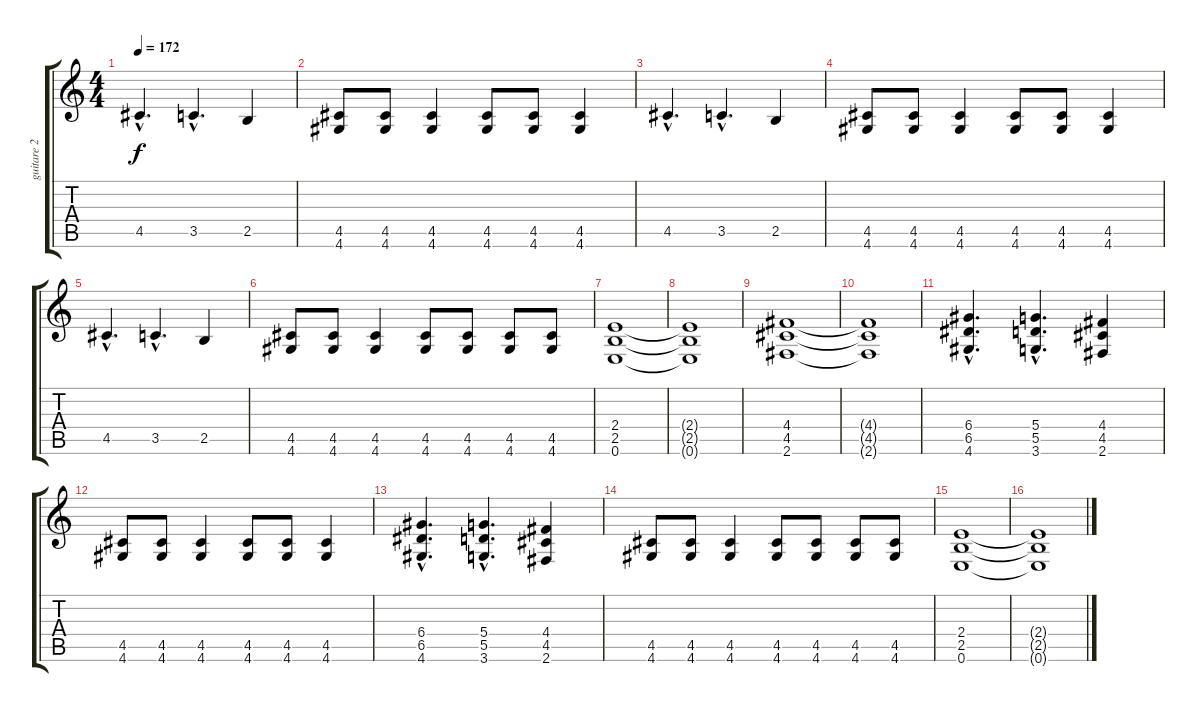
\track ("guitare 2" "guitare 2") {instrument distortionguitar}
\staff {score tabs}
\tuning (E4 B3 G3 D3 A2 E2) {hide}
\ts (4 4)
\tempo 172
\clef g2
\ks c
4.5{hac}.4{d dy f} 3.5{hac}.4{d} 2.5.4 |
(4.5 4.6).8 (4.5 4.6).8 (4.5 4.6).4 (4.5 4.6).8 (4.5 4.6).8 (4.5 4.6).4 |
4.5{hac}.4{d} 3.5{hac}.4{d} 2.5.4 |
(4.5 4.6).8 (4.5 4.6).8 (4.5 4.6).4 (4.5 4.6).8 (4.5 4.6).8 (4.5 4.6).4 |
4.5{hac}.4{d} 3.5{hac}.4{d} 2.5.4 |
(4.5 4.6).8 (4.5 4.6).8 (4.5 4.6).4 (4.5 4.6).8 (4.5 4.6).8 (4.5 4.6).8 (4.5 4.6).8 |
(2.4 2.5 0.6).1 |
(2.4{t} 2.5{t} 0.6{t}).1 |
(4.4 4.5 2.6).1 |
(4.4{t} 4.5{t} 2.6{t}).1 |
(6.4{hac} 6.5{hac} 4.6{hac}).4{d} (5.4{hac} 5.5{hac} 3.6{hac}).4{d} (4.4 4.5 2.6).4 |
(4.5 4.6).8 (4.5 4.6).8 (4.5 4.6).4 (4.5 4.6).8 (4.5 4.6).8 (4.5 4.6).4 |
(6.4{hac} 6.5{hac} 4.6{hac}).4{d} (5.4{hac} 5.5{hac} 3.6{hac}).4{d} (4.4 4.5 2.6).4 |
(4.5 4.6).8 (4.5 4.6).8 (4.5 4.6).4 (4.5 4.6).8 (4.5 4.6).8 (4.5 4.6).8 (4.5 4.6).8 |
(2.4 2.5 0.6).1 |
(2.4{t} 2.5{t} 0.6{t}).1
